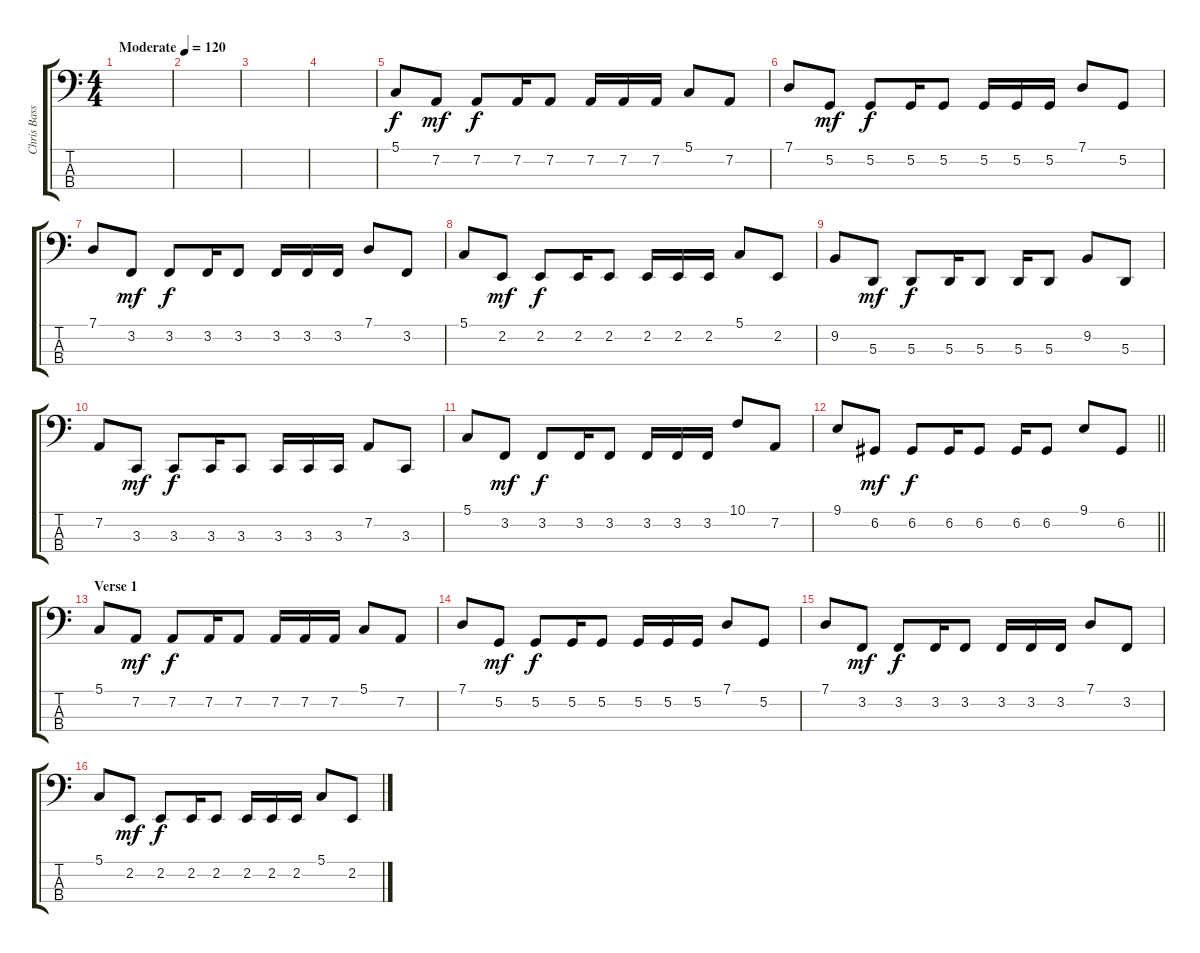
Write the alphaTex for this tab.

\track ("Chris Bass" "Chris Bass") {instrument lead2sawtooth}
\staff {score tabs}
\tuning (G2 D2 A1 E1) {hide}
\ts (4 4)
\tempo (120 "Moderate")
\clef f4
\ks c
|
|
|
|
5.1.8 7.2.8{dy mf} 7.2.8{dy f} 7.2.16 7.2.8 7.2.16 7.2.16 7.2.16 5.1.8 7.2.8 |
7.1.8 5.2.8{dy mf} 5.2.8{dy f} 5.2.16 5.2.8 5.2.16 5.2.16 5.2.16 7.1.8 5.2.8 |
7.1.8 3.2.8{dy mf} 3.2.8{dy f} 3.2.16 3.2.8 3.2.16 3.2.16 3.2.16 7.1.8 3.2.8 |
5.1.8 2.2.8{dy mf} 2.2.8{dy f} 2.2.16 2.2.8 2.2.16 2.2.16 2.2.16 5.1.8 2.2.8 |
9.2.8 5.3.8{dy mf} 5.3.8{dy f} 5.3.16 5.3.8 5.3.16 5.3.8 9.2.8 5.3.8 |
7.2.8 3.3.8{dy mf} 3.3.8{dy f} 3.3.16 3.3.8 3.3.16 3.3.16 3.3.16 7.2.8 3.3.8 |
5.1.8 3.2.8{dy mf} 3.2.8{dy f} 3.2.16 3.2.8 3.2.16 3.2.16 3.2.16 10.1.8 7.2.8 |
\barLineRight lightlight
9.1.8 6.2.8{dy mf} 6.2.8{dy f} 6.2.16 6.2.8 6.2.16 6.2.8 9.1.8 6.2.8 |
\section ("" "Verse 1")
5.1.8 7.2.8{dy mf} 7.2.8{dy f} 7.2.16 7.2.8 7.2.16 7.2.16 7.2.16 5.1.8 7.2.8 |
7.1.8 5.2.8{dy mf} 5.2.8{dy f} 5.2.16 5.2.8 5.2.16 5.2.16 5.2.16 7.1.8 5.2.8 |
7.1.8 3.2.8{dy mf} 3.2.8{dy f} 3.2.16 3.2.8 3.2.16 3.2.16 3.2.16 7.1.8 3.2.8 |
5.1.8 2.2.8{dy mf} 2.2.8{dy f} 2.2.16 2.2.8 2.2.16 2.2.16 2.2.16 5.1.8 2.2.8
